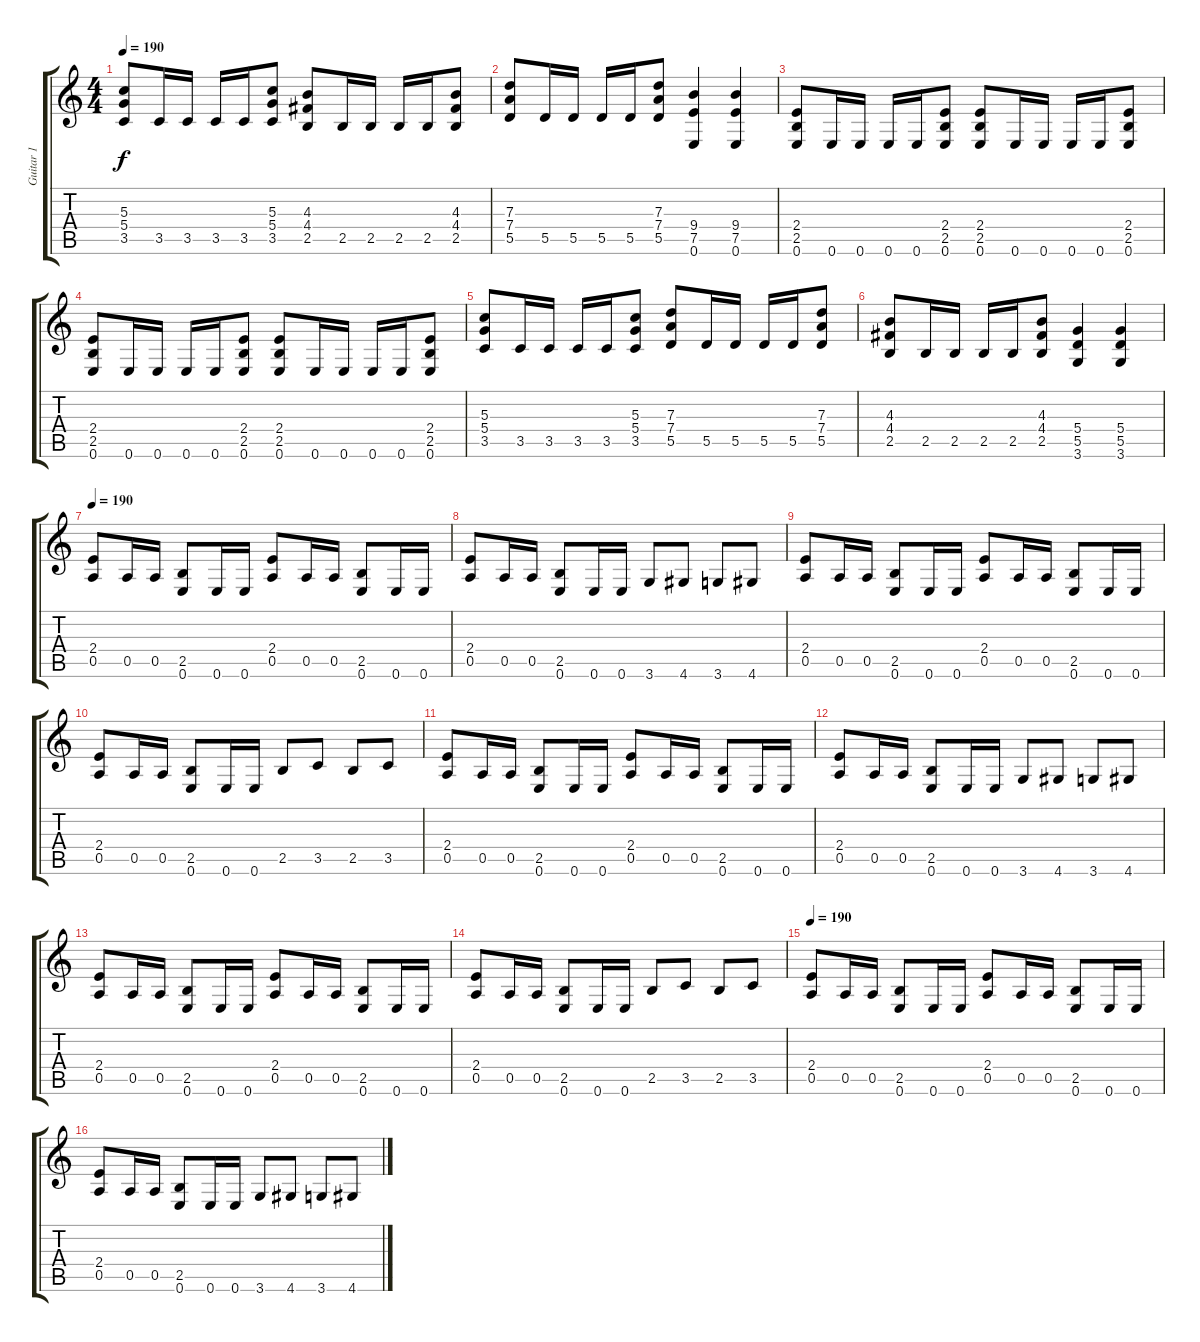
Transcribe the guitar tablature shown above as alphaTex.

\track ("Guitar 1" "Guitar 1") {instrument distortionguitar}
\staff {score tabs}
\tuning (E4 B3 G3 D3 A2 E2) {hide}
\ts (4 4)
\tempo 190
\clef g2
\ks c
(5.3 5.4 3.5).8{dy f} 3.5.16 3.5.16 3.5.16 3.5.16 (5.3 5.4 3.5).8 (4.3 4.4 2.5).8 2.5.16 2.5.16 2.5.16 2.5.16 (4.3 4.4 2.5).8 |
(7.3 7.4 5.5).8 5.5.16 5.5.16 5.5.16 5.5.16 (7.3 7.4 5.5).8 (9.4 7.5 0.6).4 (9.4 7.5 0.6).4 |
(2.4 2.5 0.6).8 0.6.16 0.6.16 0.6.16 0.6.16 (2.4 2.5 0.6).8 (2.4 2.5 0.6).8 0.6.16 0.6.16 0.6.16 0.6.16 (2.4 2.5 0.6).8 |
(2.4 2.5 0.6).8 0.6.16 0.6.16 0.6.16 0.6.16 (2.4 2.5 0.6).8 (2.4 2.5 0.6).8 0.6.16 0.6.16 0.6.16 0.6.16 (2.4 2.5 0.6).8 |
(5.3 5.4 3.5).8 3.5.16 3.5.16 3.5.16 3.5.16 (5.3 5.4 3.5).8 (7.3 7.4 5.5).8 5.5.16 5.5.16 5.5.16 5.5.16 (7.3 7.4 5.5).8 |
(4.3 4.4 2.5).8 2.5.16 2.5.16 2.5.16 2.5.16 (4.3 4.4 2.5).8 (5.4 5.5 3.6).4 (5.4 5.5 3.6).4 |
\tempo 190
(2.4 0.5).8 0.5.16 0.5.16 (2.5 0.6).8 0.6.16 0.6.16 (2.4 0.5).8 0.5.16 0.5.16 (2.5 0.6).8 0.6.16 0.6.16 |
(2.4 0.5).8 0.5.16 0.5.16 (2.5 0.6).8 0.6.16 0.6.16 3.6.8 4.6.8 3.6.8 4.6.8 |
(2.4 0.5).8 0.5.16 0.5.16 (2.5 0.6).8 0.6.16 0.6.16 (2.4 0.5).8 0.5.16 0.5.16 (2.5 0.6).8 0.6.16 0.6.16 |
(2.4 0.5).8 0.5.16 0.5.16 (2.5 0.6).8 0.6.16 0.6.16 2.5.8 3.5.8 2.5.8 3.5.8 |
(2.4 0.5).8 0.5.16 0.5.16 (2.5 0.6).8 0.6.16 0.6.16 (2.4 0.5).8 0.5.16 0.5.16 (2.5 0.6).8 0.6.16 0.6.16 |
(2.4 0.5).8 0.5.16 0.5.16 (2.5 0.6).8 0.6.16 0.6.16 3.6.8 4.6.8 3.6.8 4.6.8 |
(2.4 0.5).8 0.5.16 0.5.16 (2.5 0.6).8 0.6.16 0.6.16 (2.4 0.5).8 0.5.16 0.5.16 (2.5 0.6).8 0.6.16 0.6.16 |
(2.4 0.5).8 0.5.16 0.5.16 (2.5 0.6).8 0.6.16 0.6.16 2.5.8 3.5.8 2.5.8 3.5.8 |
\tempo 190
(2.4 0.5).8 0.5.16 0.5.16 (2.5 0.6).8 0.6.16 0.6.16 (2.4 0.5).8 0.5.16 0.5.16 (2.5 0.6).8 0.6.16 0.6.16 |
(2.4 0.5).8 0.5.16 0.5.16 (2.5 0.6).8 0.6.16 0.6.16 3.6.8 4.6.8 3.6.8 4.6.8
